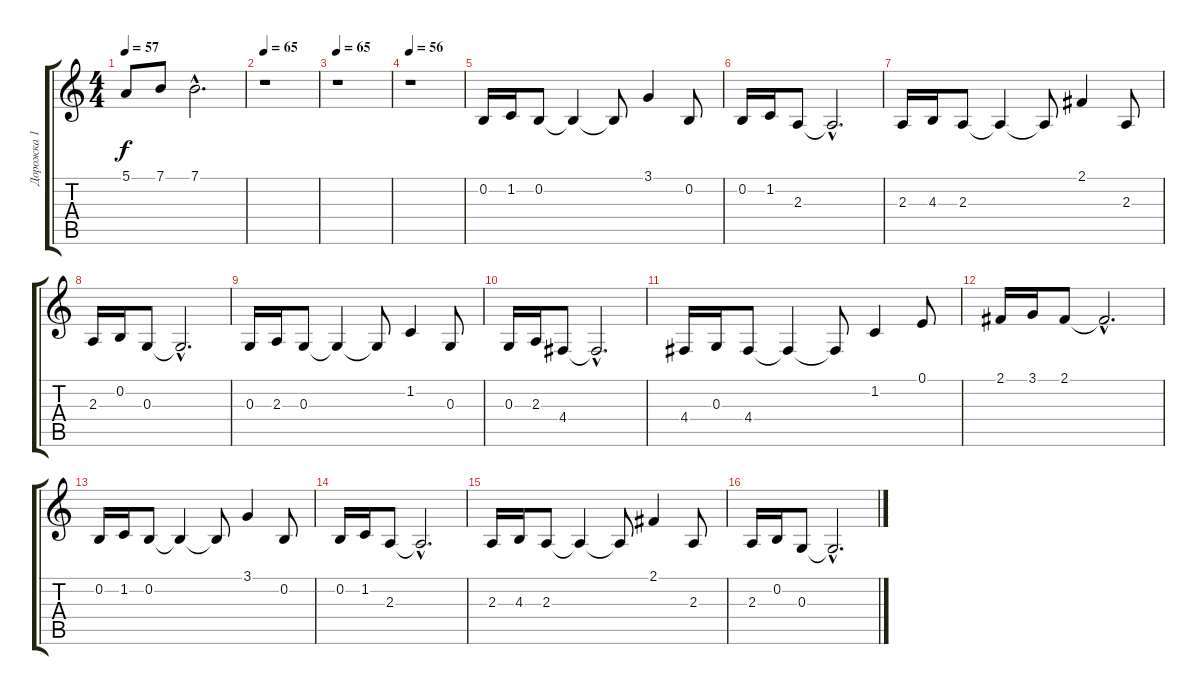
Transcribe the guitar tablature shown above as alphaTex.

\track ("Дорожка 1" "Дорожка 1") {instrument altosax}
\staff {score tabs}
\tuning (E4 B3 G3 D3 A2 E2) {hide}
\ts (4 4)
\tempo 57
\clef g2
\ks c
5.1.8{dy f volume 11} 7.1.8 7.1{hac}.2{d} |
\tempo 65
r.1 |
\tempo 65
r.1 |
\tempo 56
r.1 |
0.2.16{volume 9} 1.2.16 0.2.8 0.2{t}.4 0.2{t}.8 3.1.4 0.2.8 |
0.2.16 1.2.16 2.3.8 2.3{hac t}.2{d} |
2.3.16 4.3.16 2.3.8 2.3{t}.4 2.3{t}.8 2.1.4 2.3.8 |
2.3.16 0.2.16 0.3.8 0.3{hac t}.2{d} |
0.3.16 2.3.16 0.3.8 0.3{t}.4 0.3{t}.8 1.2.4 0.3.8 |
0.3.16 2.3.16 4.4.8 4.4{hac t}.2{d} |
4.4.16 0.3.16 4.4.8 4.4{t}.4 4.4{t}.8 1.2.4 0.1.8 |
2.1.16 3.1.16 2.1.8 2.1{hac t}.2{d} |
0.2.16 1.2.16 0.2.8 0.2{t}.4 0.2{t}.8 3.1.4 0.2.8 |
0.2.16 1.2.16 2.3.8 2.3{hac t}.2{d} |
2.3.16 4.3.16 2.3.8 2.3{t}.4 2.3{t}.8 2.1.4 2.3.8 |
2.3.16 0.2.16 0.3.8 0.3{hac t}.2{d}
